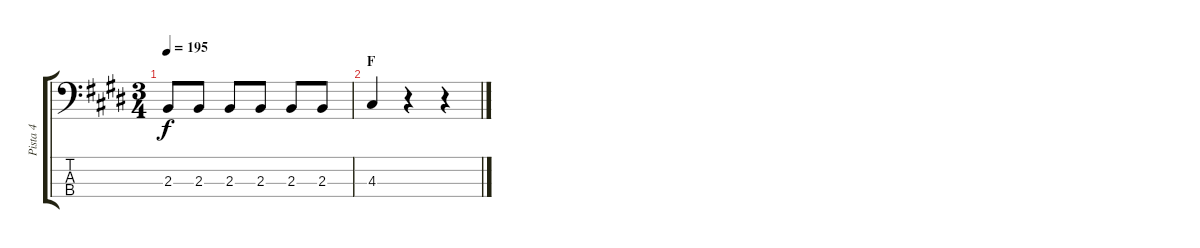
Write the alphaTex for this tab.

\track ("Pista 4" "Pista 4") {instrument electricbassfinger}
\staff {score tabs}
\tuning (G2 D2 A1 E1) {hide}
\ts (3 4)
\tempo 195
\clef f4
\ks e
2.3.8{dy f} 2.3.8 2.3.8 2.3.8 2.3.8 2.3.8 |
\section ("" "F")
4.3.4 r.4 r.4
